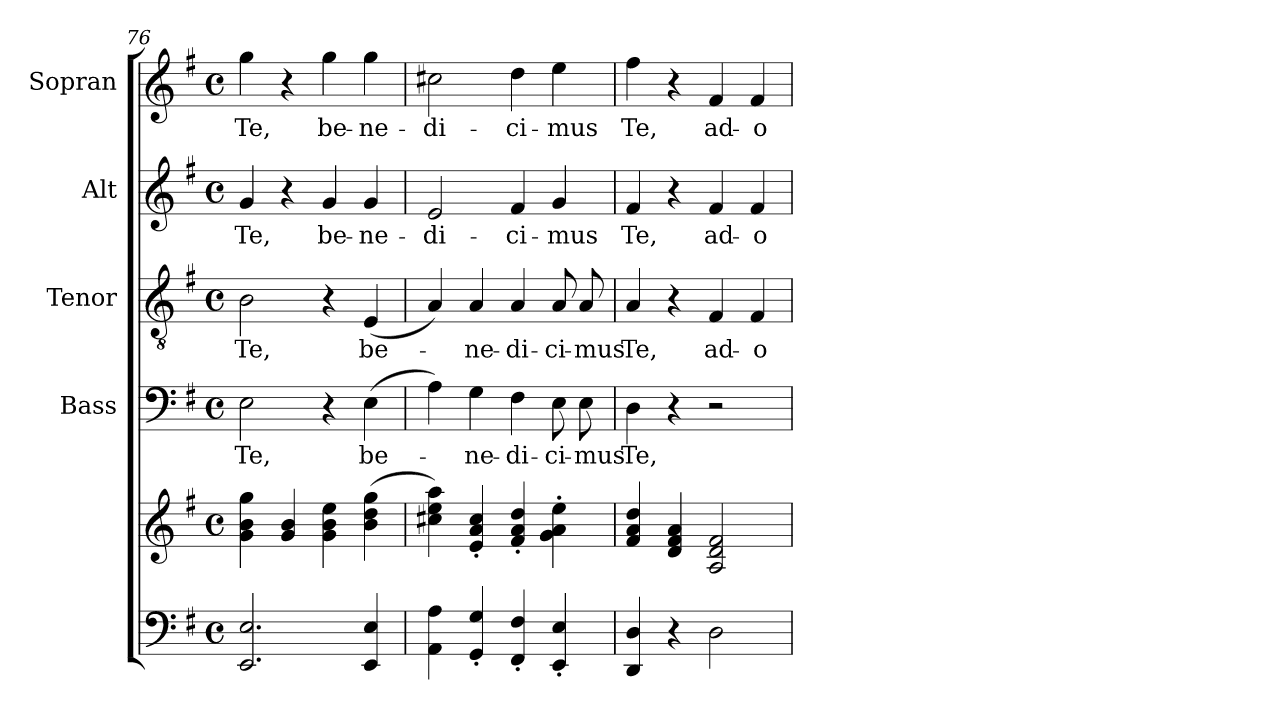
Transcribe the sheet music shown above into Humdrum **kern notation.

**kern	**kern	**kern	**text	**kern	**text	**kern	**text	**kern	**text
*part5	*part5	*part4	*part4	*part3	*part3	*part2	*part2	*part1	*part1
*staff6	*staff5	*staff4	*staff4	*staff3	*staff3	*staff2	*staff2	*staff1	*staff1
*	*	*I"Bass	*	*I"Tenor	*	*I"Alt	*	*I"Sopran	*
*	*	*I'B.	*	*I'T.	*	*I'A.	*	*I'S.	*
*clefF4	*clefG2	*clefF4	*	*clefGv2	*	*clefG2	*	*clefG2	*
*k[f#]	*k[f#]	*k[f#]	*	*k[f#]	*	*k[f#]	*	*k[f#]	*
*G:	*G:	*G:	*	*G:	*	*G:	*	*G:	*
*M4/4	*M4/4	*M4/4	*	*M4/4	*	*M4/4	*	*M4/4	*
*met(c)	*met(c)	*met(c)	*	*met(c)	*	*met(c)	*	*met(c)	*
=76	=76	=76	=76	=76	=76	=76	=76	=76	=76
!	!	!	!LO:LY:b	!	!LO:LY:b	!	!LO:LY:b	!	!LO:LY:b
2.EE/ 2.E/	4g\ 4b\ 4gg\	2E\	Te,	2B\	Te,	4g/	Te,	4gg\	Te,
.	4g/ 4b/	.	.	.	.	4r	.	4r	.
!	!	!	!	!	!	!	!LO:LY:b	!	!LO:LY:b
.	4g\ 4b\ 4ee\	4r	.	4r	.	4g/	be-	4gg\	be-
!	!	!	!LO:LY:b	!	!LO:LY:b	!	!LO:LY:b	!	!LO:LY:b
4EE/ 4E/	(>4b\ 4dd\ 4gg\	(>4E\	be-	(<4E/	be-	4g/	-ne-	4gg\	-ne-
=77	=77	=77	=77	=77	=77	=77	=77	=77	=77
!	!	!	!	!	!	!	!LO:LY:b	!	!LO:LY:b
4AA\ 4A\	4cc#X\ 4ee\ 4aa\)	4A\)	.	4A/)	.	2e/	-di-	2cc#X\	-di-
!	!	!	!LO:LY:b	!	!LO:LY:b	!	!	!	!
4GG/'< 4G/'<	4e/'< 4a/'< 4cc#/'<	4G\	-ne-	4A/	-ne-	.	.	.	.
!	!	!	!LO:LY:b	!	!LO:LY:b	!	!LO:LY:b	!	!LO:LY:b
4FF#/'< 4F#/'<	4f#/'< 4a/'< 4dd/'<	4F#\	-di-	4A/	-di-	4f#/	-ci-	4dd\	-ci-
!	!	!	!LO:LY:b	!	!LO:LY:b	!	!LO:LY:b	!	!LO:LY:b
4EE/'< 4E/'<	4g\'> 4a\'> 4ee\'>	8E\	-ci-	8A/	-ci-	4g/	-mus	4ee\	-mus
!	!	!	!LO:LY:b	!	!LO:LY:b	!	!	!	!
.	.	8E\	-mus	8A/	-mus	.	.	.	.
=78	=78	=78	=78	=78	=78	=78	=78	=78	=78
!	!	!	!LO:LY:b	!	!LO:LY:b	!	!LO:LY:b	!	!LO:LY:b
4DD/ 4D/	4f#/ 4a/ 4dd/	4D\	Te,	4A/	Te,	4f#/	Te,	4ff#\	Te,
4r	4d/ 4f#/ 4a/	4r	.	4r	.	4r	.	4r	.
!	!	!	!	!	!LO:LY:b	!	!LO:LY:b	!	!LO:LY:b
2D\	2A/ 2d/ 2f#/	2r	.	4F#/	ad-	4f#/	ad-	4f#/	ad-
!	!	!	!	!	!LO:LY:b	!	!LO:LY:b	!	!LO:LY:b
.	.	.	.	4F#/	-o-	4f#/	-o-	4f#/	-o-
=	=	=	=	=	=	=	=	=	=
*-	*-	*-	*-	*-	*-	*-	*-	*-	*-
